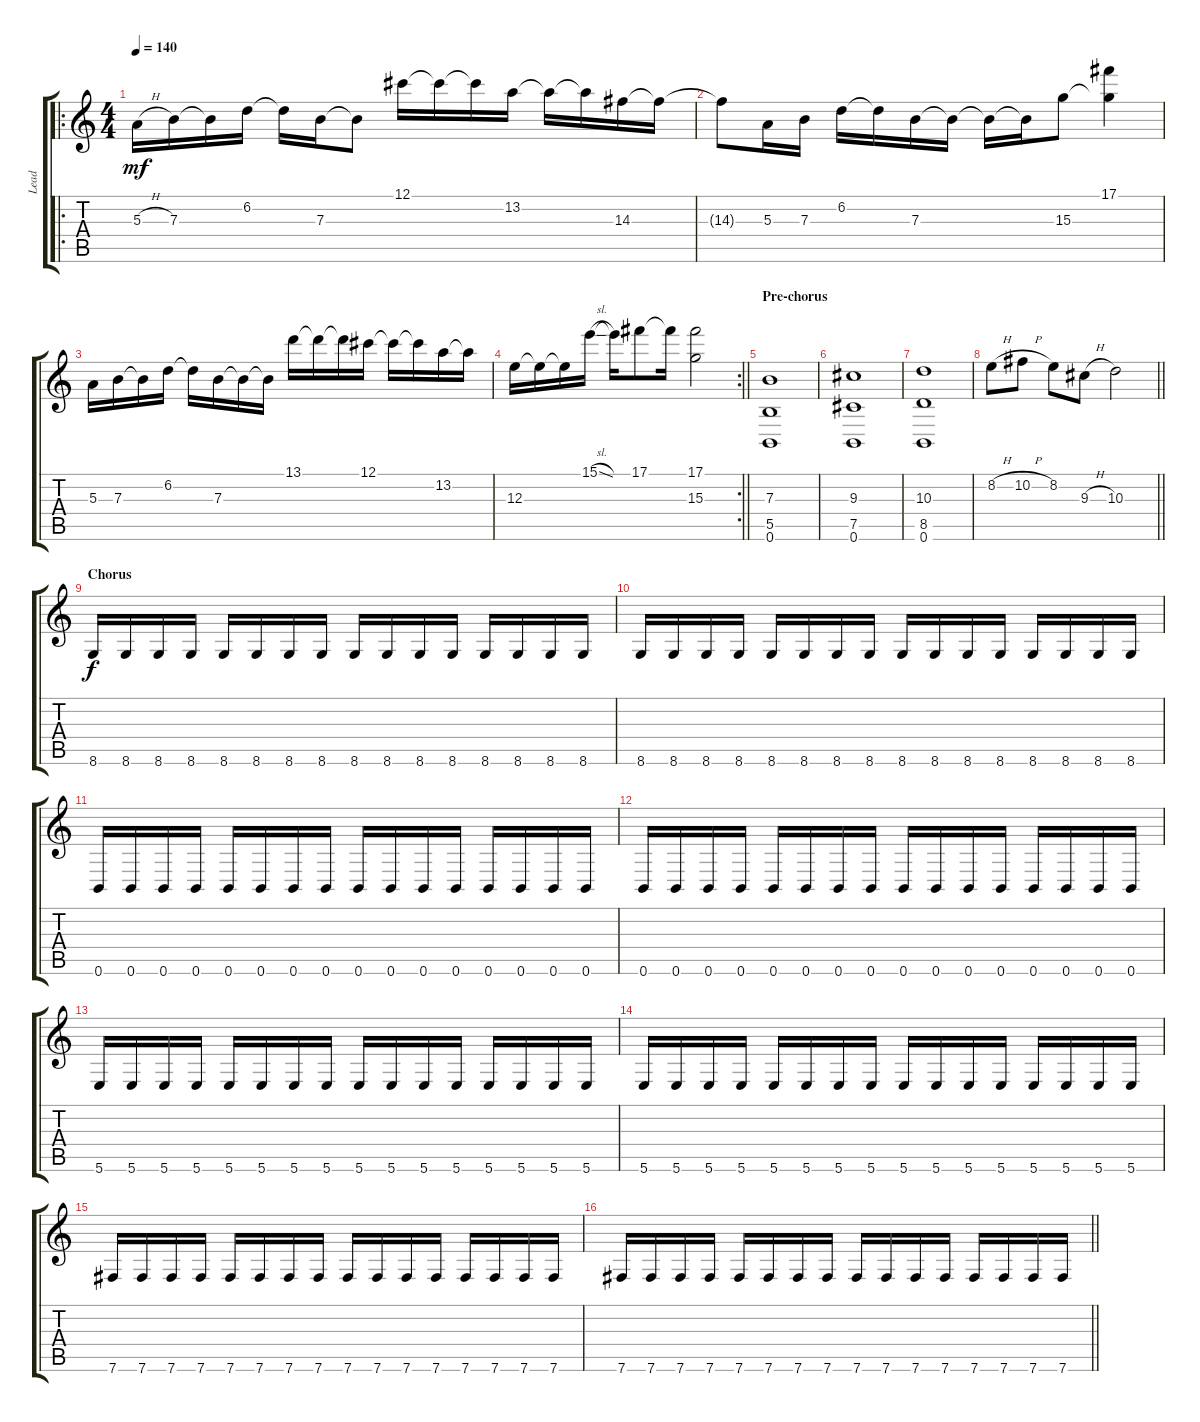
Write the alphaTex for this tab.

\track ("Lead" "Lead") {instrument distortionguitar}
\staff {score tabs}
\tuning (Db4 Ab3 E3 B2 Gb2 B1) {hide}
\ro
\ts (4 4)
\tempo 140
\clef g2
\ks c
5.3{h}.16{dy mf} 7.3.16 7.3{t}.16 6.2.16 6.2{t}.16 7.3.16 7.3{t}.8 12.1.16 12.1{t}.16 12.1{t}.16 13.2.16 13.2{t}.16 13.2{t}.16 14.3.16 14.3{t}.16 |
14.3{t}.8 5.3.16 7.3.16 6.2.16 6.2{t}.16 7.3.16 7.3{t}.16 7.3{t}.16 7.3{t}.16 15.3.8 (17.1 15.3{t}).4 |
5.3.16 7.3.16 7.3{t}.16 6.2.16 6.2{t}.16 7.3.16 7.3{t}.16 7.3{t}.16 13.1.16 13.1{t}.16 13.1{t}.16 12.1.16 12.1{t}.16 12.1{t}.16 13.2.16 13.2{t}.16 |
\rc 2
\barLineRight lightlight
12.3.16 12.3{t}.16 12.3{t}.16 15.1{sl}.16 15.1{t}.16 17.1.8 17.1{t}.16 (17.1 15.3).2 |
\section ("" "Pre-chorus")
(7.3 5.5 0.6).1 |
(9.3 7.5 0.6).1 |
(10.3 8.5 0.6).1 |
\barLineRight lightlight
8.2{h}.8 10.2{h}.8 8.2.8 9.3{h}.8 10.3.2 |
\section ("" "Chorus")
8.6.16{dy f} 8.6.16 8.6.16 8.6.16 8.6.16 8.6.16 8.6.16 8.6.16 8.6.16 8.6.16 8.6.16 8.6.16 8.6.16 8.6.16 8.6.16 8.6.16 |
8.6.16 8.6.16 8.6.16 8.6.16 8.6.16 8.6.16 8.6.16 8.6.16 8.6.16 8.6.16 8.6.16 8.6.16 8.6.16 8.6.16 8.6.16 8.6.16 |
0.6.16 0.6.16 0.6.16 0.6.16 0.6.16 0.6.16 0.6.16 0.6.16 0.6.16 0.6.16 0.6.16 0.6.16 0.6.16 0.6.16 0.6.16 0.6.16 |
0.6.16 0.6.16 0.6.16 0.6.16 0.6.16 0.6.16 0.6.16 0.6.16 0.6.16 0.6.16 0.6.16 0.6.16 0.6.16 0.6.16 0.6.16 0.6.16 |
5.6.16 5.6.16 5.6.16 5.6.16 5.6.16 5.6.16 5.6.16 5.6.16 5.6.16 5.6.16 5.6.16 5.6.16 5.6.16 5.6.16 5.6.16 5.6.16 |
5.6.16 5.6.16 5.6.16 5.6.16 5.6.16 5.6.16 5.6.16 5.6.16 5.6.16 5.6.16 5.6.16 5.6.16 5.6.16 5.6.16 5.6.16 5.6.16 |
7.6.16 7.6.16 7.6.16 7.6.16 7.6.16 7.6.16 7.6.16 7.6.16 7.6.16 7.6.16 7.6.16 7.6.16 7.6.16 7.6.16 7.6.16 7.6.16 |
\barLineRight lightlight
7.6.16 7.6.16 7.6.16 7.6.16 7.6.16 7.6.16 7.6.16 7.6.16 7.6.16 7.6.16 7.6.16 7.6.16 7.6.16 7.6.16 7.6.16 7.6.16
